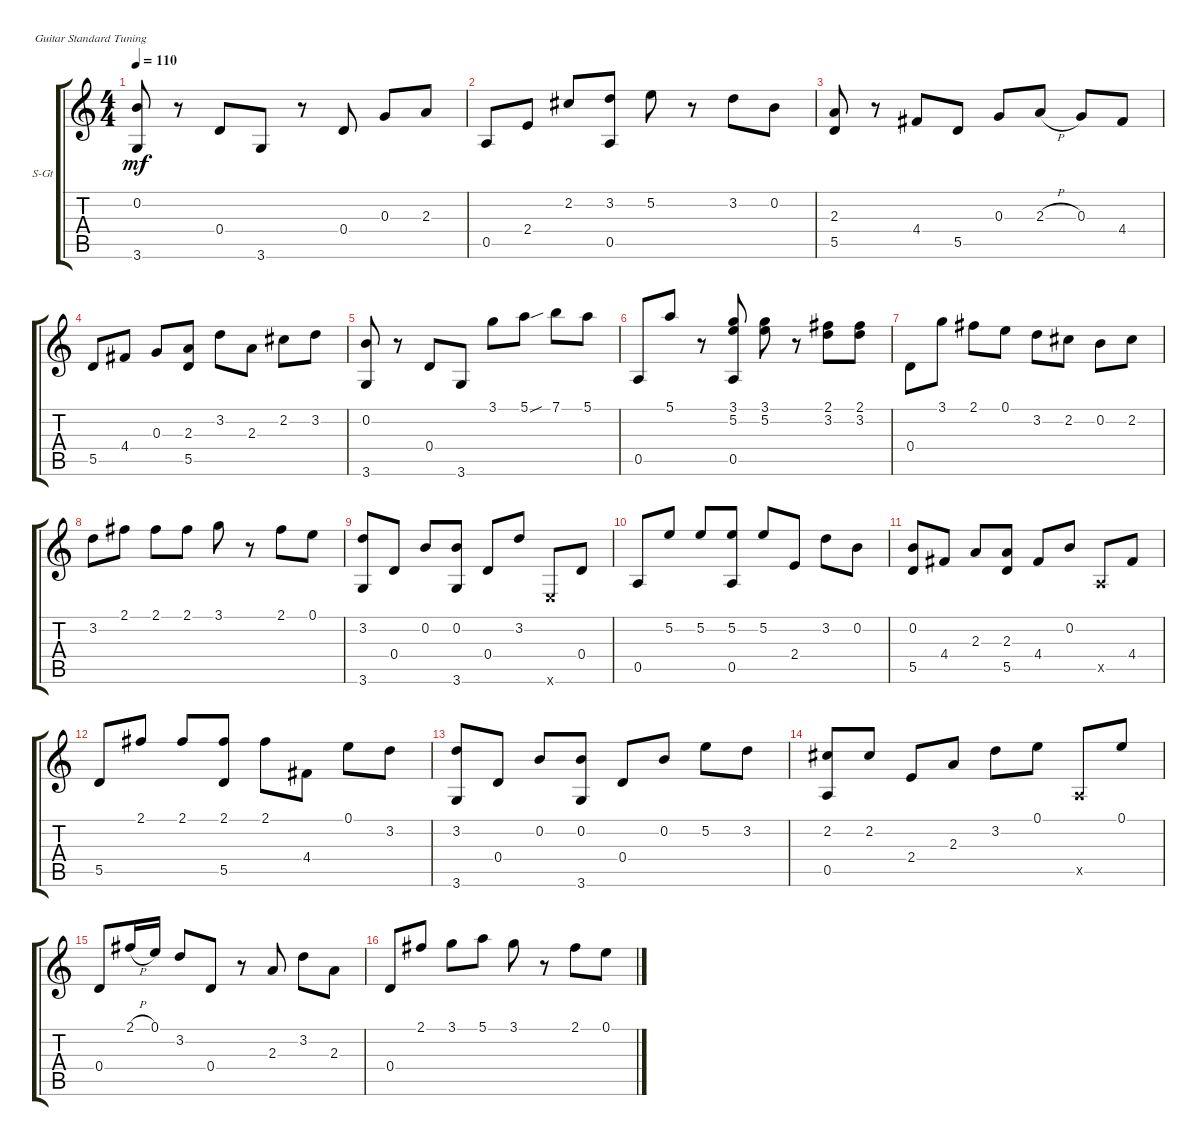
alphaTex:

\defaultSystemsLayout 4
\bracketExtendMode groupsimilarinstruments
\firstSystemTrackNameOrientation horizontal
\otherSystemsTrackNameOrientation horizontal
\track ("Steel Guitar" "S-Gt") {instrument acousticguitarsteel}
\staff {score tabs}
\tuning (E4 B3 G3 D3 A2 E2)
\ts (4 4)
\tempo 110
\clef g2
\ks c
(0.2 3.6).8{dy mf} r.8 0.4.8 3.6.8 r.8 0.4.8 0.3.8 2.3.8 |
0.5.8 2.4.8 2.2.8 (0.5 3.2).8 5.2.8 r.8 3.2.8 0.2.8 |
(5.5 2.3).8 r.8 4.4.8 5.5.8 0.3.8 2.3{h}.8 0.3.8 4.4.8 |
5.5.8 4.4.8 0.3.8 (2.3 5.5).8 3.2.8 2.3.8 2.2.8 3.2.8 |
(0.2 3.6).8 r.8 0.4.8 3.6.8 3.1.8 5.1{sou}.8 7.1.8 5.1.8 |
0.5.8 5.1.8 r.8 (0.5 3.1 5.2).8 (3.1 5.2).8 r.8 (2.1 3.2).8 (2.1 3.2).8 |
0.4.8 3.1.8 2.1.8 0.1.8 3.2.8 2.2.8 0.2.8 2.2.8 |
3.2.8 2.1.8 2.1.8 2.1.8 3.1.8 r.8 2.1.8 0.1.8 |
(3.2 3.6).8 0.4.8 0.2.8 (0.2 3.6).8 0.4.8 3.2.8 0.6{x}.8 0.4.8 |
0.5.8 5.2.8 5.2.8 (5.2 0.5).8 5.2.8 2.4.8 3.2.8 0.2.8 |
(0.2 5.5).8 4.4.8 2.3.8 (2.3 5.5).8 4.4.8 0.2.8 0.5{x}.8 4.4.8 |
5.5.8 2.1.8 2.1.8 (2.1 5.5).8 2.1.8 4.4.8 0.1.8 3.2.8 |
(3.2 3.6).8 0.4.8 0.2.8 (0.2 3.6).8 0.4.8 0.2.8 5.2.8 3.2.8 |
(2.2 0.5).8 2.2.8 2.4.8 2.3.8 3.2.8 0.1.8 0.5{x}.8 0.1.8 |
0.4.8 2.1{h}.16 0.1.16 3.2.8 0.4.8 r.8 2.3.8 3.2.8 2.3.8 |
0.4.8 2.1.8 3.1.8 5.1.8 3.1.8 r.8 2.1.8 0.1.8
